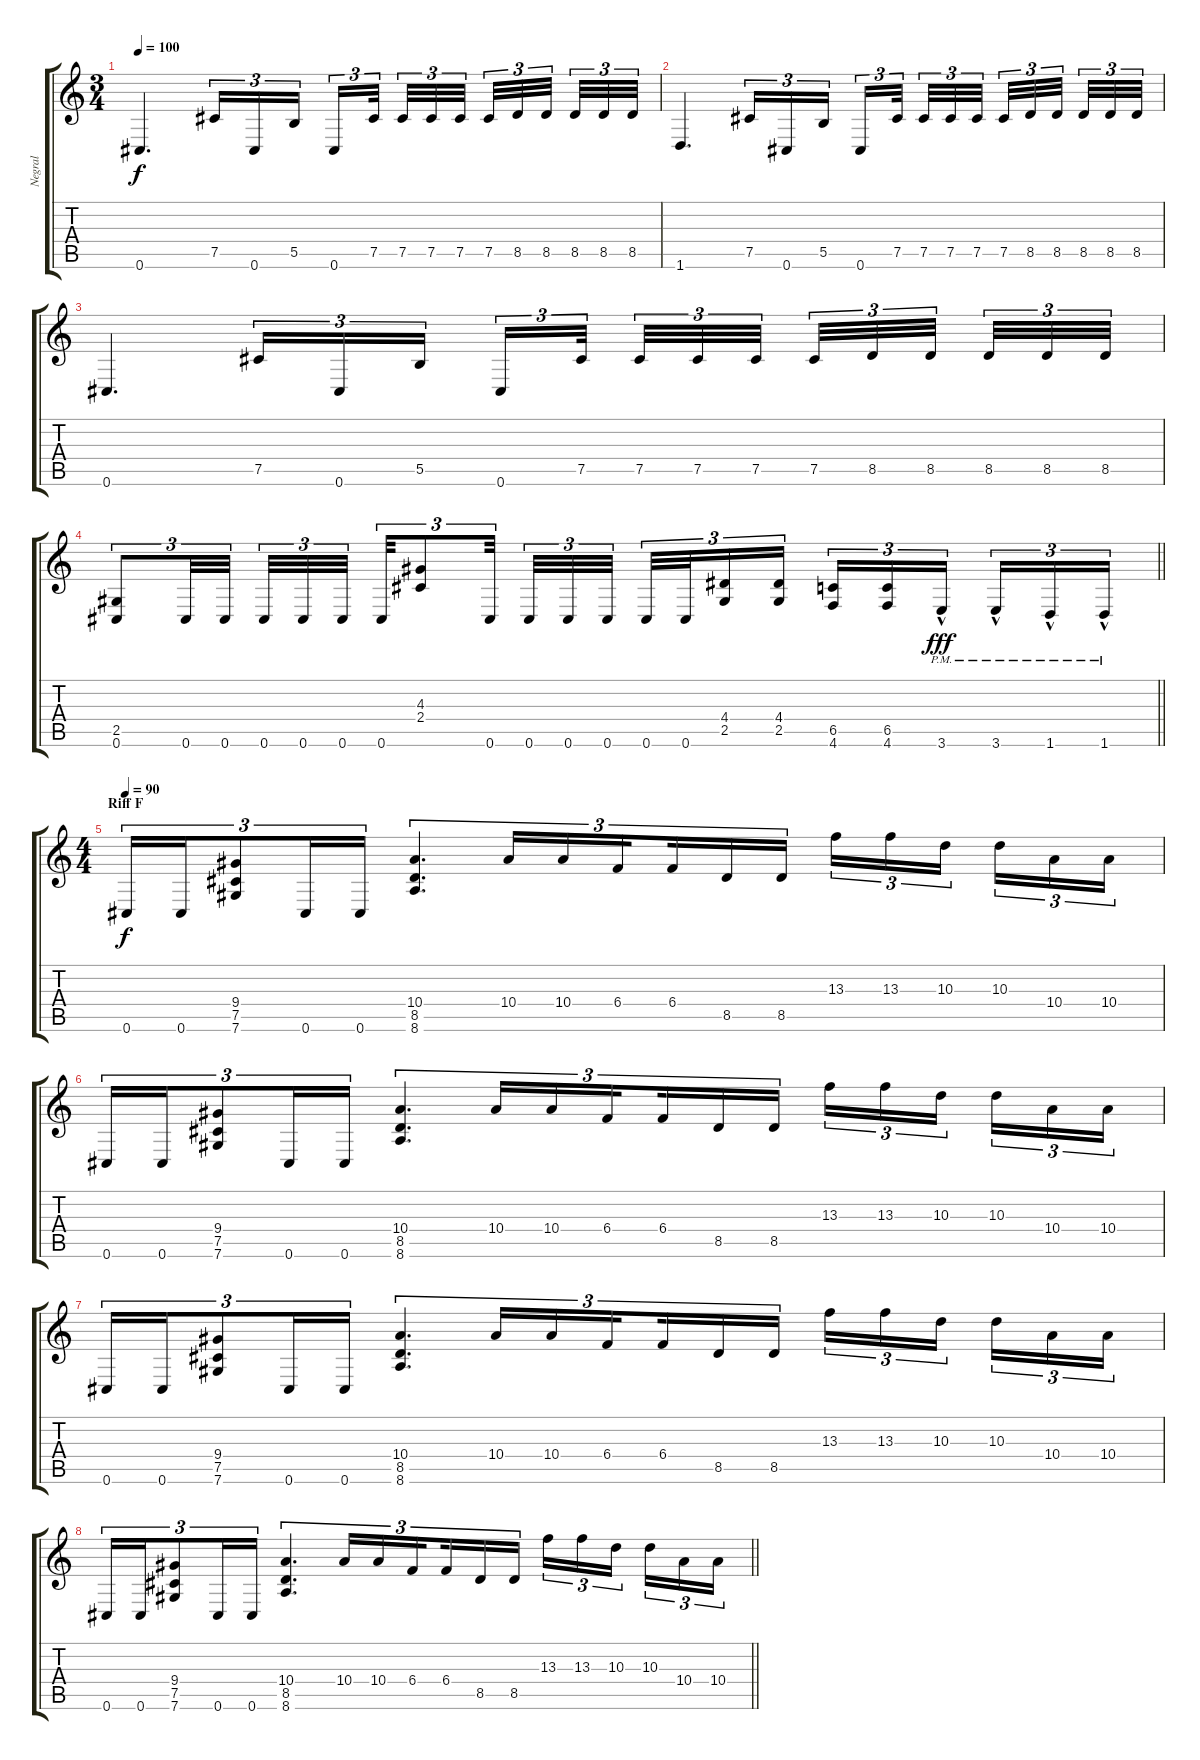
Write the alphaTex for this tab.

\track ("Negral" "Negral") {instrument distortionguitar}
\staff {score tabs}
\tuning (Db4 Ab3 E3 B2 Gb2 Db2) {hide}
\ts (3 4)
\tempo 100
\clef g2
\ks c
0.6.4{d dy f} 7.5.16{tu (3 2)} 0.6.16{tu (3 2)} 5.5.16{tu (3 2)} 0.6.16{tu (3 2)} 7.5.32{tu (3 2) beam splitsecondary} 7.5.32{tu (3 2)} 7.5.32{tu (3 2)} 7.5.32{tu (3 2) beam splitsecondary} 7.5.32{tu (3 2)} 8.5.32{tu (3 2)} 8.5.32{tu (3 2) beam splitsecondary} 8.5.32{tu (3 2)} 8.5.32{tu (3 2)} 8.5.32{tu (3 2)} |
1.6.4{d} 7.5.16{tu (3 2)} 0.6.16{tu (3 2)} 5.5.16{tu (3 2)} 0.6.16{tu (3 2)} 7.5.32{tu (3 2) beam splitsecondary} 7.5.32{tu (3 2)} 7.5.32{tu (3 2)} 7.5.32{tu (3 2) beam splitsecondary} 7.5.32{tu (3 2)} 8.5.32{tu (3 2)} 8.5.32{tu (3 2) beam splitsecondary} 8.5.32{tu (3 2)} 8.5.32{tu (3 2)} 8.5.32{tu (3 2)} |
0.6.4{d} 7.5.16{tu (3 2)} 0.6.16{tu (3 2)} 5.5.16{tu (3 2)} 0.6.16{tu (3 2)} 7.5.32{tu (3 2) beam splitsecondary} 7.5.32{tu (3 2)} 7.5.32{tu (3 2)} 7.5.32{tu (3 2) beam splitsecondary} 7.5.32{tu (3 2)} 8.5.32{tu (3 2)} 8.5.32{tu (3 2) beam splitsecondary} 8.5.32{tu (3 2)} 8.5.32{tu (3 2)} 8.5.32{tu (3 2)} |
\barLineRight lightlight
(2.5 0.6).8{tu (3 2)} 0.6.32{tu (3 2)} 0.6.32{tu (3 2) beam splitsecondary} 0.6.32{tu (3 2)} 0.6.32{tu (3 2)} 0.6.32{tu (3 2) beam splitsecondary} 0.6.32{tu (3 2)} (4.3 2.4).8{tu (3 2)} 0.6.32{tu (3 2) beam splitsecondary} 0.6.32{tu (3 2)} 0.6.32{tu (3 2)} 0.6.32{tu (3 2) beam splitsecondary} 0.6.32{tu (3 2)} 0.6.32{tu (3 2)} (4.4 2.5).16{tu (3 2)} (4.4 2.5).16{tu (3 2)} (6.5 4.6).16{tu (3 2)} (6.5 4.6).16{tu (3 2)} 3.6{hac pm}.16{tu (3 2) dy fff beam splitsecondary} 3.6{hac pm}.16{tu (3 2)} 1.6{hac pm}.16{tu (3 2)} 1.6{hac pm}.16{tu (3 2)} |
\ts (4 4)
\section ("" "Riff F")
\tempo 90
0.6.16{tu (3 2) dy f} 0.6.16{tu (3 2)} (9.4 7.5 7.6).8{tu (3 2)} 0.6.16{tu (3 2)} 0.6.16{tu (3 2)} (10.4 8.5 8.6).4{d tu (3 2)} 10.4.16{tu (3 2)} 10.4.16{tu (3 2)} 6.4.16{tu (3 2) beam splitsecondary} 6.4.16{tu (3 2)} 8.5.16{tu (3 2)} 8.5.16{tu (3 2)} 13.3.16{tu (3 2)} 13.3.16{tu (3 2)} 10.3.16{tu (3 2) beam splitsecondary} 10.3.16{tu (3 2)} 10.4.16{tu (3 2)} 10.4.16{tu (3 2)} |
0.6.16{tu (3 2)} 0.6.16{tu (3 2)} (9.4 7.5 7.6).8{tu (3 2)} 0.6.16{tu (3 2)} 0.6.16{tu (3 2)} (10.4 8.5 8.6).4{d tu (3 2)} 10.4.16{tu (3 2)} 10.4.16{tu (3 2)} 6.4.16{tu (3 2) beam splitsecondary} 6.4.16{tu (3 2)} 8.5.16{tu (3 2)} 8.5.16{tu (3 2)} 13.3.16{tu (3 2)} 13.3.16{tu (3 2)} 10.3.16{tu (3 2) beam splitsecondary} 10.3.16{tu (3 2)} 10.4.16{tu (3 2)} 10.4.16{tu (3 2)} |
0.6.16{tu (3 2)} 0.6.16{tu (3 2)} (9.4 7.5 7.6).8{tu (3 2)} 0.6.16{tu (3 2)} 0.6.16{tu (3 2)} (10.4 8.5 8.6).4{d tu (3 2)} 10.4.16{tu (3 2)} 10.4.16{tu (3 2)} 6.4.16{tu (3 2) beam splitsecondary} 6.4.16{tu (3 2)} 8.5.16{tu (3 2)} 8.5.16{tu (3 2)} 13.3.16{tu (3 2)} 13.3.16{tu (3 2)} 10.3.16{tu (3 2) beam splitsecondary} 10.3.16{tu (3 2)} 10.4.16{tu (3 2)} 10.4.16{tu (3 2)} |
\barLineRight lightlight
0.6.16{tu (3 2)} 0.6.16{tu (3 2)} (9.4 7.5 7.6).8{tu (3 2)} 0.6.16{tu (3 2)} 0.6.16{tu (3 2)} (10.4 8.5 8.6).4{d tu (3 2)} 10.4.16{tu (3 2)} 10.4.16{tu (3 2)} 6.4.16{tu (3 2) beam splitsecondary} 6.4.16{tu (3 2)} 8.5.16{tu (3 2)} 8.5.16{tu (3 2)} 13.3.16{tu (3 2)} 13.3.16{tu (3 2)} 10.3.16{tu (3 2) beam splitsecondary} 10.3.16{tu (3 2)} 10.4.16{tu (3 2)} 10.4.16{tu (3 2)}
